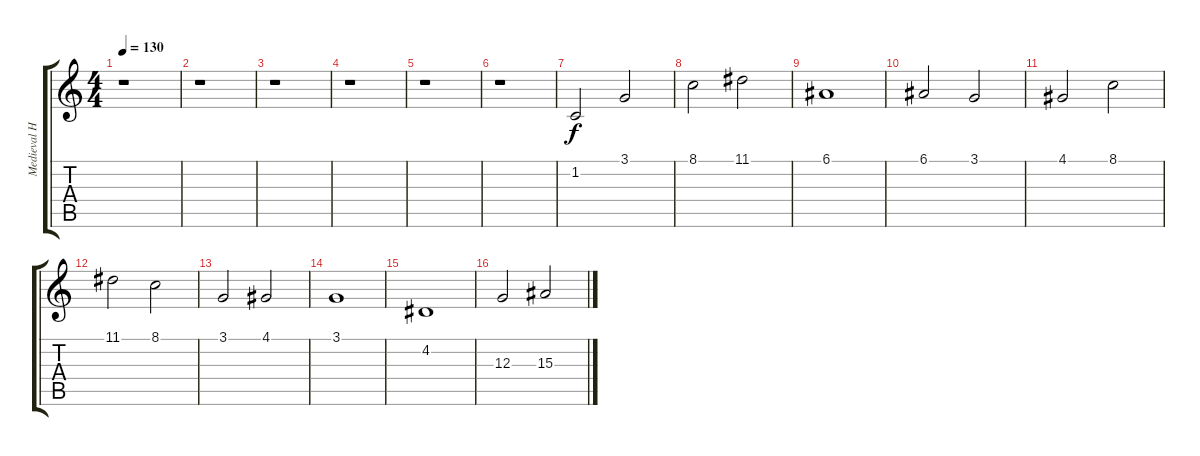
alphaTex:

\track ("Medieval Horn" "Medieval H") {instrument frenchhorn}
\staff {score tabs}
\tuning (E4 B3 G3 D3 A2 E2) {hide}
\ts (4 4)
\tempo 130
\clef g2
\ks c
r.1{dy f} |
r.1 |
r.1 |
r.1 |
r.1 |
r.1 |
1.2.2 3.1.2 |
8.1.2 11.1.2 |
6.1.1 |
6.1.2 3.1.2 |
4.1.2 8.1.2 |
11.1.2 8.1.2 |
3.1.2 4.1.2 |
3.1.1 |
4.2.1 |
12.3.2 15.3.2
